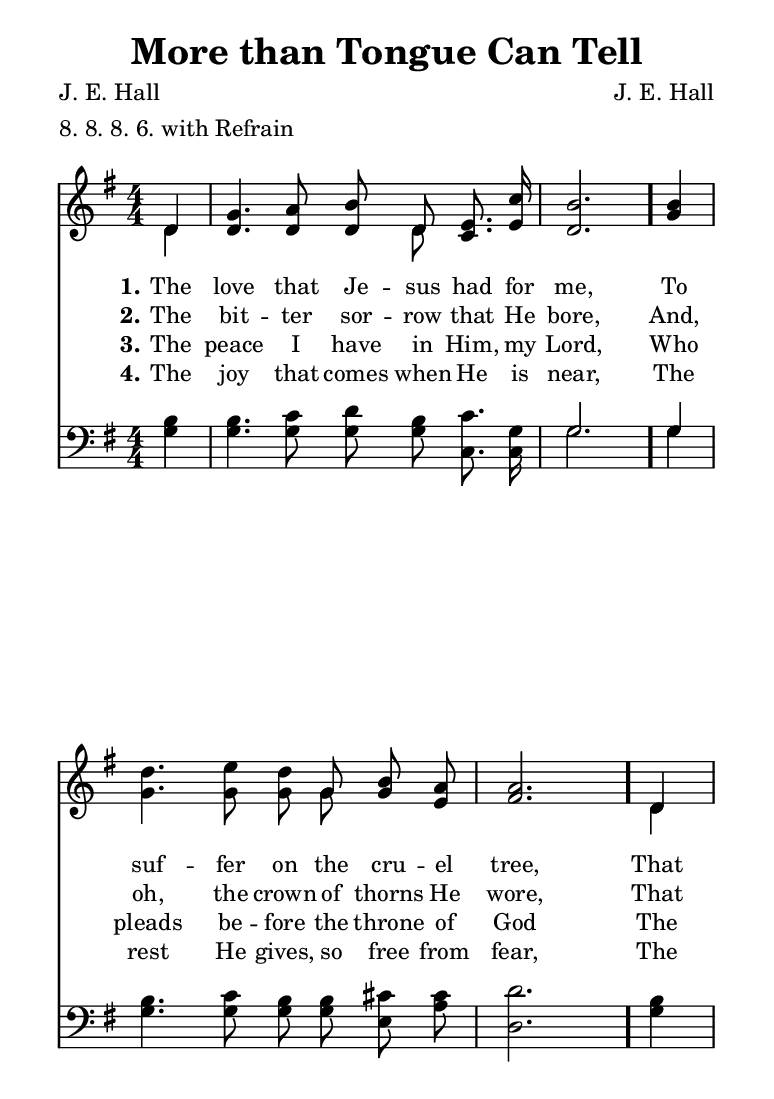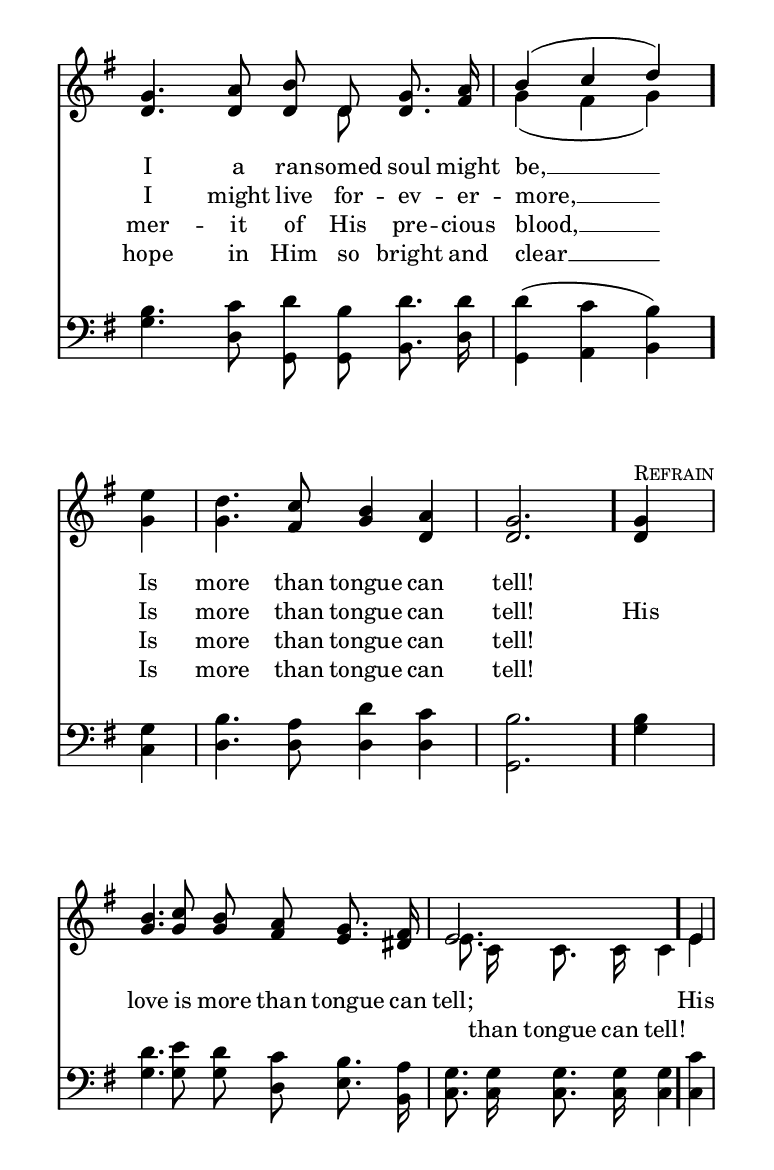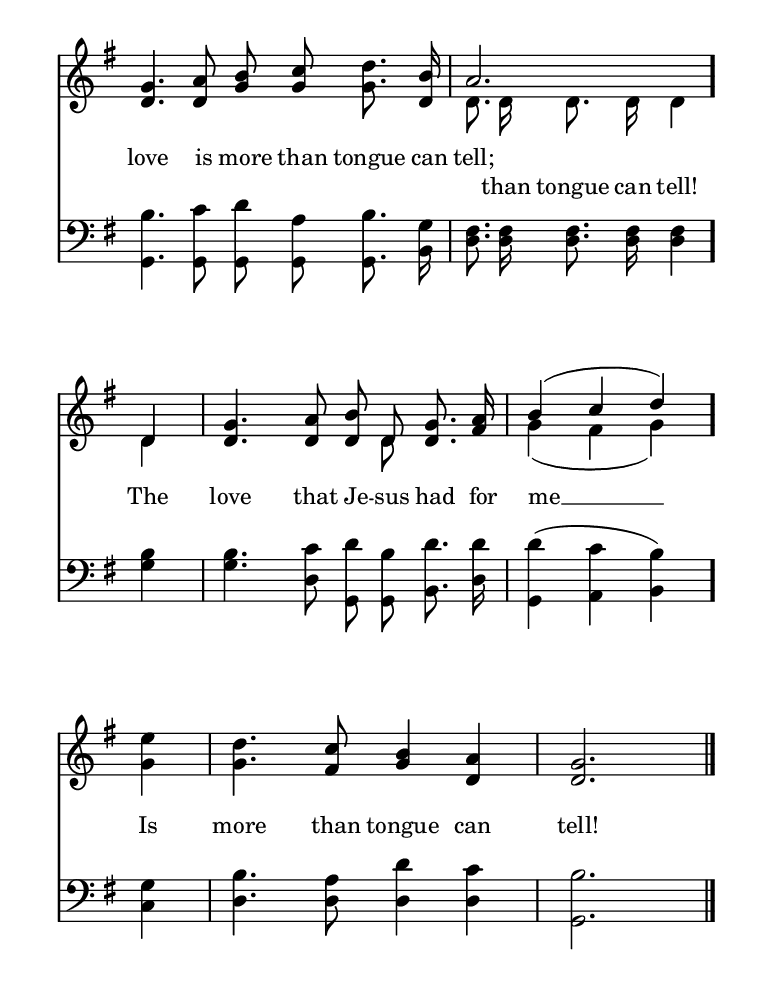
\include "common/global.ily"
\paper {
  \include "common/paper.ily"
}

\header{
  %gospel
  hymnnumber = "241"
  title = "More than Tongue Can Tell"
  tunename = ""
  meter = "8. 8. 8. 6. with Refrain"
  poet = "J. E. Hall"
  composer = "J. E. Hall"
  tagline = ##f
}

global = {
  \include "common/overrides.ily"
  \override Staff.TimeSignature.style = #'numbered
  \time 4/4
  \override Score.MetronomeMark.transparent = ##t % hide all fermata changes too
  \tempo 4=90
  \key g \major
  \partial 4
  \autoBeamOff
}

patternA = { c4 | c4. c8 c c c8. c16 | c2. }
patternE = { c4 | c4. c8 c c c8. c16 | c8. c16 c8. c16 c4 }
patternB = { c4 | c4. c8 c c c c | c2. }
patternC = { c4 | c4. c8 c c c8. c16 | c4( c c) }
patternD = { c4 | c4. c8 c4 c | c2. }

notesSoprano = {
\global
\relative c' {

  d4 | g4. a8 b d, e8. c'16 | b2.
  b4 | d4. e8 d g, b a | a2.
  d,4 | g4. a8 b d, g8. a16 | b4( c d)
  e4 | d4. c8 b4 a | g2.

  \eogbreak

  << s^\markup { \small \caps "Refrain" }
  \changePitch \patternA { g | b c b a g fis | e } >>
  \changePitch \patternA { e | g a b c d b | a }
  d,4 | g4. a8 b d, g8. a16 | b4( c d)
  e4 | d4. c8 b4 a | g2.

  \bar "|."

}
}

notesAlto = {
\global
\relative e' {

  \changePitch \patternA { d | d d d d c e | d }
  \changePitch \patternB { g | g g g g g e | fis }
  \changePitch \patternC { d | d d d d d fis | g( fis g) }
  \changePitch \patternD { g | g fis g d | d }

  \changePitch \patternE { d | g g g fis e dis | e c c c c }
  \changePitch \patternE { e | d d g g g d | d d d d d }
  \changePitch \patternC { d | d d d d d fis | g( fis g) }
  \changePitch \patternD { g | g fis g d | d }

}
}

notesTenor = {
\global
\relative a {

  \changePitch \patternA { b | b c d b c g | g }
  \changePitch \patternB { g | b c b b cis cis | d }
  \changePitch \patternC { b | b c d b d d | d c b }
  \changePitch \patternD { g | b a d c | b }

  \changePitch \patternE { b d e d c b a | g g g g g }
  \changePitch \patternE { c | b c d a b g | fis fis fis fis fis }
  \changePitch \patternC { b | b c d b d d | d c b }
  \changePitch \patternD { g | b a d c | b }

}
}

notesBass = {
\global
\relative f {

  \changePitch \patternA { g | g g g g c, c | g' }
  \changePitch \patternB { g | g g g g e a | d, }
  \changePitch \patternC { g | g d g, g b d | g, a b }
  \changePitch \patternD { c | d d d d | g, }

  \changePitch \patternE { g' | g g g d e b | c c c c c }
  \changePitch \patternE { c | g g g g g b | d d d d d }
  \changePitch \patternC { g | g d g, g b d | g, a b }
  \changePitch \patternD { c | d d d d | g, }

}
}

Refrain = \lyricmode {

His love is more than tongue can tell; \bar "."
His love is more than tongue can tell; \bar "."
The love that Je -- sus had for me __ \bar "."
Is more than tongue can tell! \bar "."

}

wordsA = \lyricmode {
\set stanza = "1."

The love that Je -- sus had for me, \bar "."
To suf -- fer on the cru -- el tree, \bar "."
That I a ran -- somed soul might be, __ \bar "."
Is more than tongue can tell! \bar "."

}

wordsB = \lyricmode {
\set stanza = "2."

The bit -- ter sor -- row that He bore,
And, oh, the crown of thorns He wore,
That I might live for -- ev -- er -- more, __
Is more than tongue can tell!

\Refrain

}

wordsC = \lyricmode {
\set stanza = "3."

The peace I have in Him, my Lord,
Who pleads be -- fore the throne of God
The mer -- it of His pre -- cious blood, __
Is more than tongue can tell!

}

wordsD = \lyricmode {
\set stanza = "4."

The joy that comes when He is near,
The rest He gives, so free from fear,
The hope in Him so bright and clear __
Is more than tongue can tell!

}

underWords = \lyricmode {

\repeat unfold 38 \skip 4
than tongue can tell!
\repeat unfold 8 \skip 4
than tongue can tell!

}

\score {
  \context ChoirStaff <<
    \context Staff = upper <<
      \set Staff.autoBeaming = ##f
      \set ChoirStaff.systemStartDelimiter = #'SystemStartBar
      \set ChoirStaff.printPartCombineTexts = ##f
      \partcombine #'(2 . 11) \notesSoprano \notesAlto
      \context NullVoice = sopranos { \voiceOne << \notesSoprano >> }
      \context Lyrics = one   \lyricsto sopranos \wordsA
      \context Lyrics = two   \lyricsto sopranos \wordsB
      \context Lyrics = three \lyricsto sopranos \wordsC
      \context Lyrics = four  \lyricsto sopranos \wordsD
    >>
    \context Staff = men <<
      \set Staff.autoBeaming = ##f
      \clef bass
      \set ChoirStaff.printPartCombineTexts = ##f
      \partcombine #'(2 . 11) \notesTenor \notesBass
      \context NullVoice = tenors { \voiceOne << \notesTenor >> }
      \context Lyrics = three \with { alignAboveContext = men } \lyricsto tenors \underWords
    >>
  >>
  \layout {
    \include "common/layout.ily"
  }
  #(cond ((ly:get-option 'eog-midi-permitted) #{ \midi{
    \include "common/midi.ily"
  } #}))
}

\version "2.19.49"  % necessary for upgrading to future LilyPond versions.

% vi:set et ts=2 sw=2 ai nocindent syntax=lilypond:
